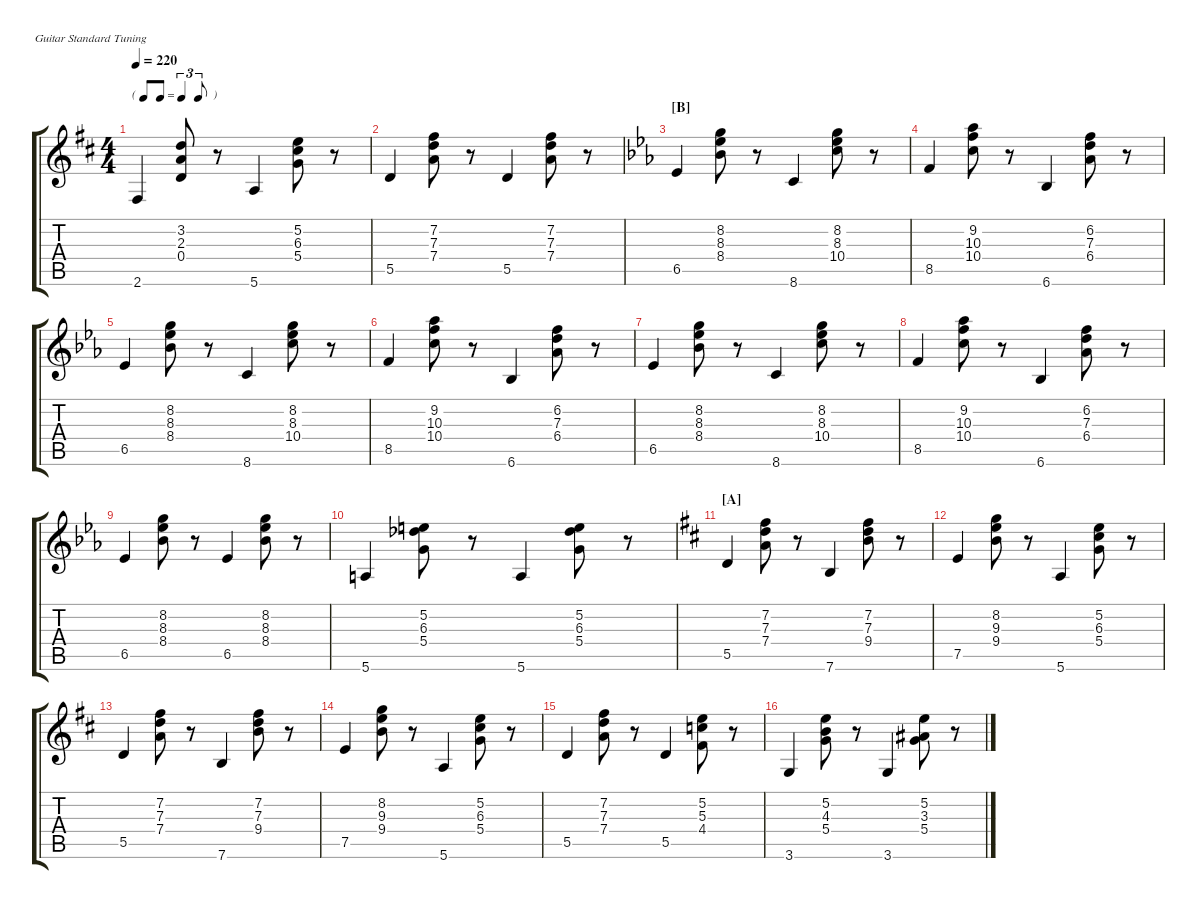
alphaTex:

\hideDynamics
\singleTrackTrackNamePolicy hidden
\multiTrackTrackNamePolicy hidden
\firstSystemTrackNameOrientation horizontal
\otherSystemsTrackNameOrientation horizontal
\track ("Guitar II" "S-Gt") {instrument acousticguitarsteel}
\staff {score tabs}
\tuning (E4 B3 G3 D3 A2 E2)
\ts (4 4)
\tf triplet8th
\tempo 220
\clef g2
\ks d
2.6.4{dy mf} (3.2 2.3 0.4).8 r.8 5.6.4 (5.2 6.3 5.4).8 r.8 |
5.5.4 (7.2 7.3 7.4).8 r.8 5.5.4 (7.2 7.3 7.4).8 r.8 |
\section ("B" "")
\ks eb
6.5.4 (8.2 8.3 8.4).8 r.8 8.6.4 (8.2 8.3 10.4).8 r.8 |
8.5.4 (9.2 10.3 10.4).8 r.8 6.6.4 (6.2 7.3 6.4).8 r.8 |
6.5.4 (8.2 8.3 8.4).8 r.8 8.6.4 (8.2 8.3 10.4).8 r.8 |
8.5.4 (9.2 10.3 10.4).8 r.8 6.6.4 (6.2 7.3 6.4).8 r.8 |
6.5.4 (8.2 8.3 8.4).8 r.8 8.6.4 (8.2 8.3 10.4).8 r.8 |
8.5.4 (9.2 10.3 10.4).8 r.8 6.6.4 (6.2 7.3 6.4).8 r.8 |
6.5.4 (8.2 8.3 8.4).8 r.8 6.5.4 (8.2 8.3 8.4).8 r.8 |
5.6.4 (5.2 6.3 5.4).8 r.8 5.6.4 (5.2 6.3 5.4).8 r.8 |
\section ("A" "")
\ks d
5.5.4 (7.2 7.3 7.4).8 r.8 7.6.4 (7.2 7.3 9.4).8 r.8 |
7.5.4 (8.2 9.3 9.4).8 r.8 5.6.4 (5.2 6.3 5.4).8 r.8 |
5.5.4 (7.2 7.3 7.4).8 r.8 7.6.4 (7.2 7.3 9.4).8 r.8 |
7.5.4 (8.2 9.3 9.4).8 r.8 5.6.4 (5.2 6.3 5.4).8 r.8 |
5.5.4 (7.2 7.3 7.4).8 r.8 5.5.4 (5.2 5.3 4.4).8 r.8 |
3.6.4 (5.2 4.3 5.4).8 r.8 3.6.4 (5.2 3.3 5.4).8 r.8
